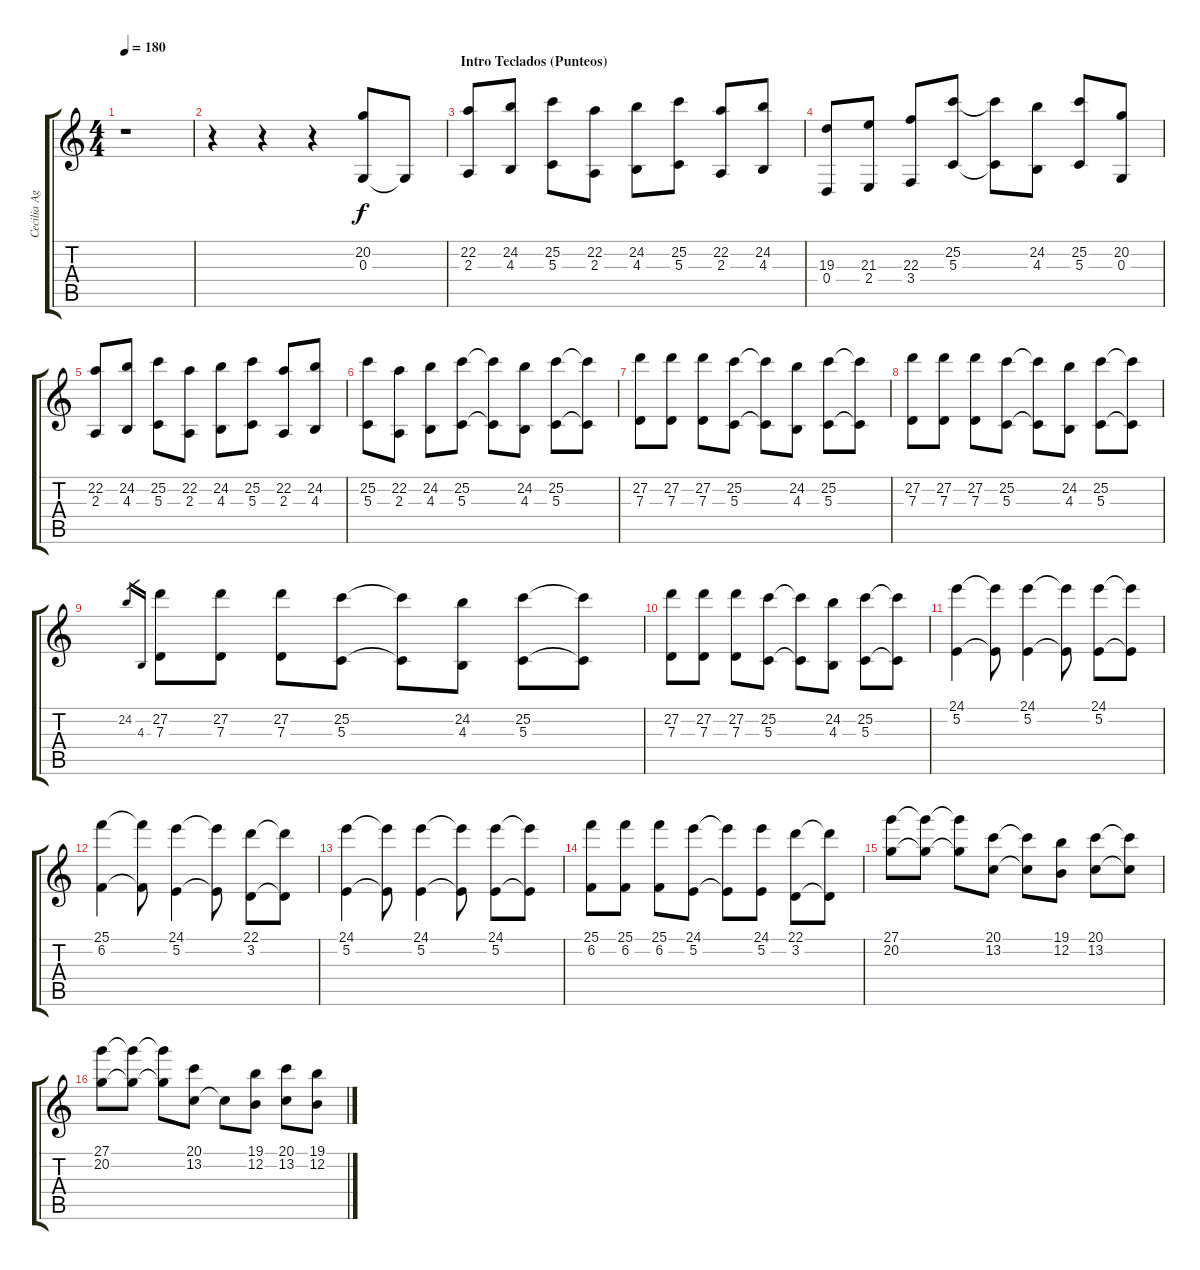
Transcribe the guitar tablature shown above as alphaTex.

\track ("Cecilia Aguayo (Sintetizador 5)" "Cecilia Ag") {instrument trumpet}
\staff {score tabs}
\tuning (E4 B3 G3 D3 A2 E2) {hide}
\ts (4 4)
\tempo 180
\clef g2
\ks c
r.1{dy f} |
r.4 r.4 r.4 (20.2 0.3).8 0.3{t}.8 |
\section ("" "Intro Teclados (Punteos)")
(22.2 2.3).8 (24.2 4.3).8 (25.2 5.3).8 (22.2 2.3).8 (24.2 4.3).8 (25.2 5.3).8 (22.2 2.3).8 (24.2 4.3).8 |
(19.3 0.4).8 (21.3 2.4).8 (22.3 3.4).8 (25.2 5.3).8 (25.2{t} 5.3{t}).8 (24.2 4.3).8 (25.2 5.3).8 (20.2 0.3).8 |
(22.2 2.3).8 (24.2 4.3).8 (25.2 5.3).8 (22.2 2.3).8 (24.2 4.3).8 (25.2 5.3).8 (22.2 2.3).8 (24.2 4.3).8 |
(25.2 5.3).8 (22.2 2.3).8 (24.2 4.3).8 (25.2 5.3).8 (25.2{t} 5.3{t}).8 (24.2 4.3).8 (25.2 5.3).8 (25.2{t} 5.3{t}).8 |
(27.2 7.3).8 (27.2 7.3).8 (27.2 7.3).8 (25.2 5.3).8 (25.2{t} 5.3{t}).8 (24.2 4.3).8 (25.2 5.3).8 (25.2{t} 5.3{t}).8 |
(27.2 7.3).8 (27.2 7.3).8 (27.2 7.3).8 (25.2 5.3).8 (25.2{t} 5.3{t}).8 (24.2 4.3).8 (25.2 5.3).8 (25.2{t} 5.3{t}).8 |
24.2.16{gr} 4.3.16{gr} (27.2 7.3).8 (27.2 7.3).8 (27.2 7.3).8 (25.2 5.3).8 (25.2{t} 5.3{t}).8 (24.2 4.3).8 (25.2 5.3).8 (25.2{t} 5.3{t}).8 |
(27.2 7.3).8 (27.2 7.3).8 (27.2 7.3).8 (25.2 5.3).8 (25.2{t} 5.3{t}).8 (24.2 4.3).8 (25.2 5.3).8 (25.2{t} 5.3{t}).8 |
(24.1 5.2).4 (24.1{t} 5.2{t}).8 (24.1 5.2).4 (24.1{t} 5.2{t}).8 (24.1 5.2).8 (24.1{t} 5.2{t}).8 |
(25.1 6.2).4 (25.1{t} 6.2{t}).8 (24.1 5.2).4 (24.1{t} 5.2{t}).8 (22.1 3.2).8 (22.1{t} 3.2{t}).8 |
(24.1 5.2).4 (24.1{t} 5.2{t}).8 (24.1 5.2).4 (24.1{t} 5.2{t}).8 (24.1 5.2).8 (24.1{t} 5.2{t}).8 |
(25.1 6.2).8 (25.1 6.2).8 (25.1 6.2).8 (24.1 5.2).8 (24.1{t} 5.2{t}).8 (24.1 5.2).8 (22.1 3.2).8 (22.1{t} 3.2{t}).8 |
(27.1 20.2).8 (27.1{t} 20.2{t}).8 (27.1{t} 20.2{t}).8 (20.1 13.2).8 (20.1{t} 13.2{t}).8 (19.1 12.2).8 (20.1 13.2).8 (20.1{t} 13.2{t}).8 |
(27.1 20.2).8 (27.1{t} 20.2{t}).8 (27.1{t} 20.2{t}).8 (20.1 13.2).8 13.2{t}.8 (19.1 12.2).8 (20.1 13.2).8 (19.1 12.2).8
